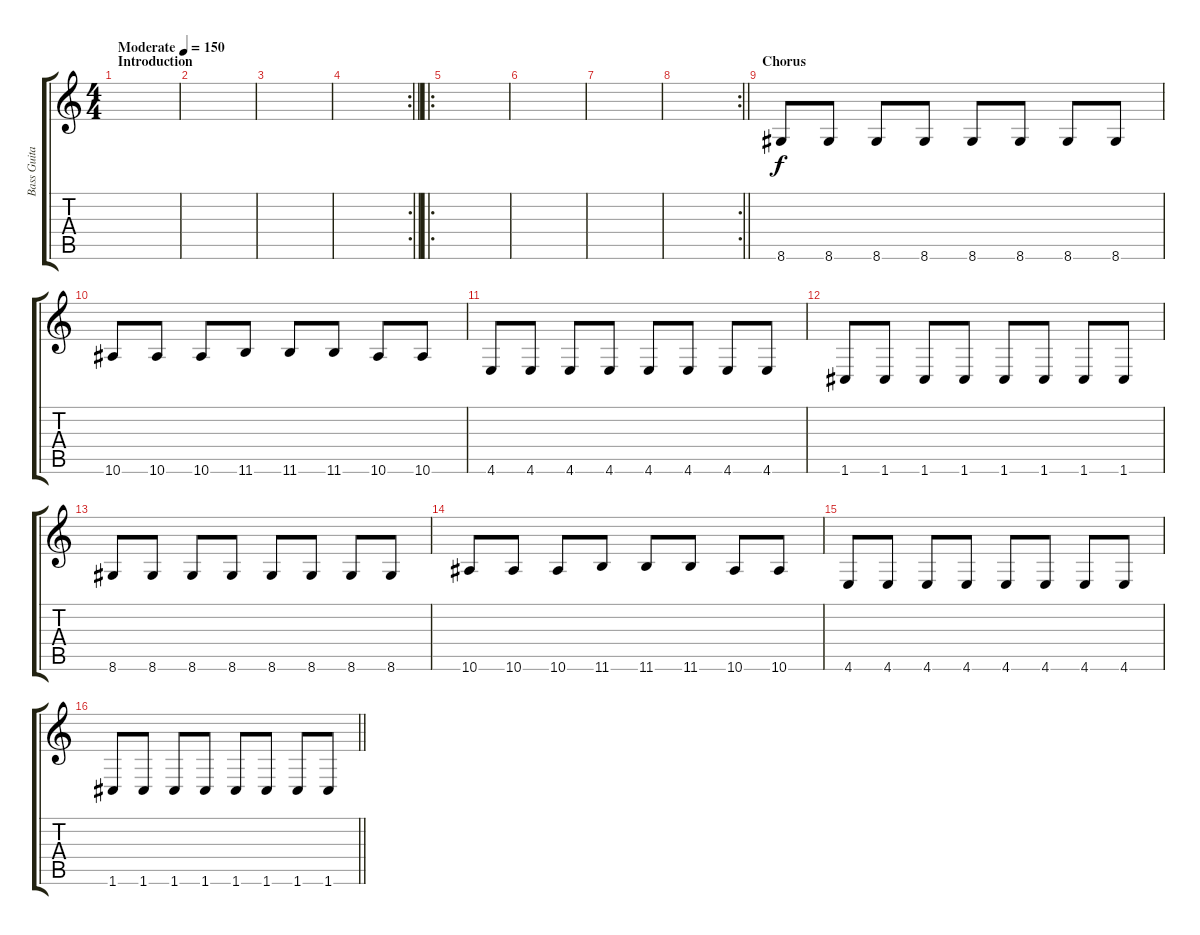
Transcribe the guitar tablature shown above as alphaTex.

\track ("Bass Guitar" "Bass Guita") {instrument electricbasspick}
\staff {score tabs}
\tuning (D4 A3 F3 C3 G2 C2) {hide}
\ts (4 4)
\section ("" "Introduction")
\tempo (150 "Moderate")
\clef g2
\ks c
|
|
|
\rc 2
\barLineRight lightlight
|
\ro
\section ("" "")
|
|
|
\rc 2
\barLineRight lightlight
|
\section ("" "Chorus")
8.6.8 8.6.8 8.6.8 8.6.8 8.6.8 8.6.8 8.6.8 8.6.8 |
10.6.8 10.6.8 10.6.8 11.6.8 11.6.8 11.6.8 10.6.8 10.6.8 |
4.6.8 4.6.8 4.6.8 4.6.8 4.6.8 4.6.8 4.6.8 4.6.8 |
1.6.8 1.6.8 1.6.8 1.6.8 1.6.8 1.6.8 1.6.8 1.6.8 |
8.6.8 8.6.8 8.6.8 8.6.8 8.6.8 8.6.8 8.6.8 8.6.8 |
10.6.8 10.6.8 10.6.8 11.6.8 11.6.8 11.6.8 10.6.8 10.6.8 |
4.6.8 4.6.8 4.6.8 4.6.8 4.6.8 4.6.8 4.6.8 4.6.8 |
\barLineRight lightlight
1.6.8 1.6.8 1.6.8 1.6.8 1.6.8 1.6.8 1.6.8 1.6.8
